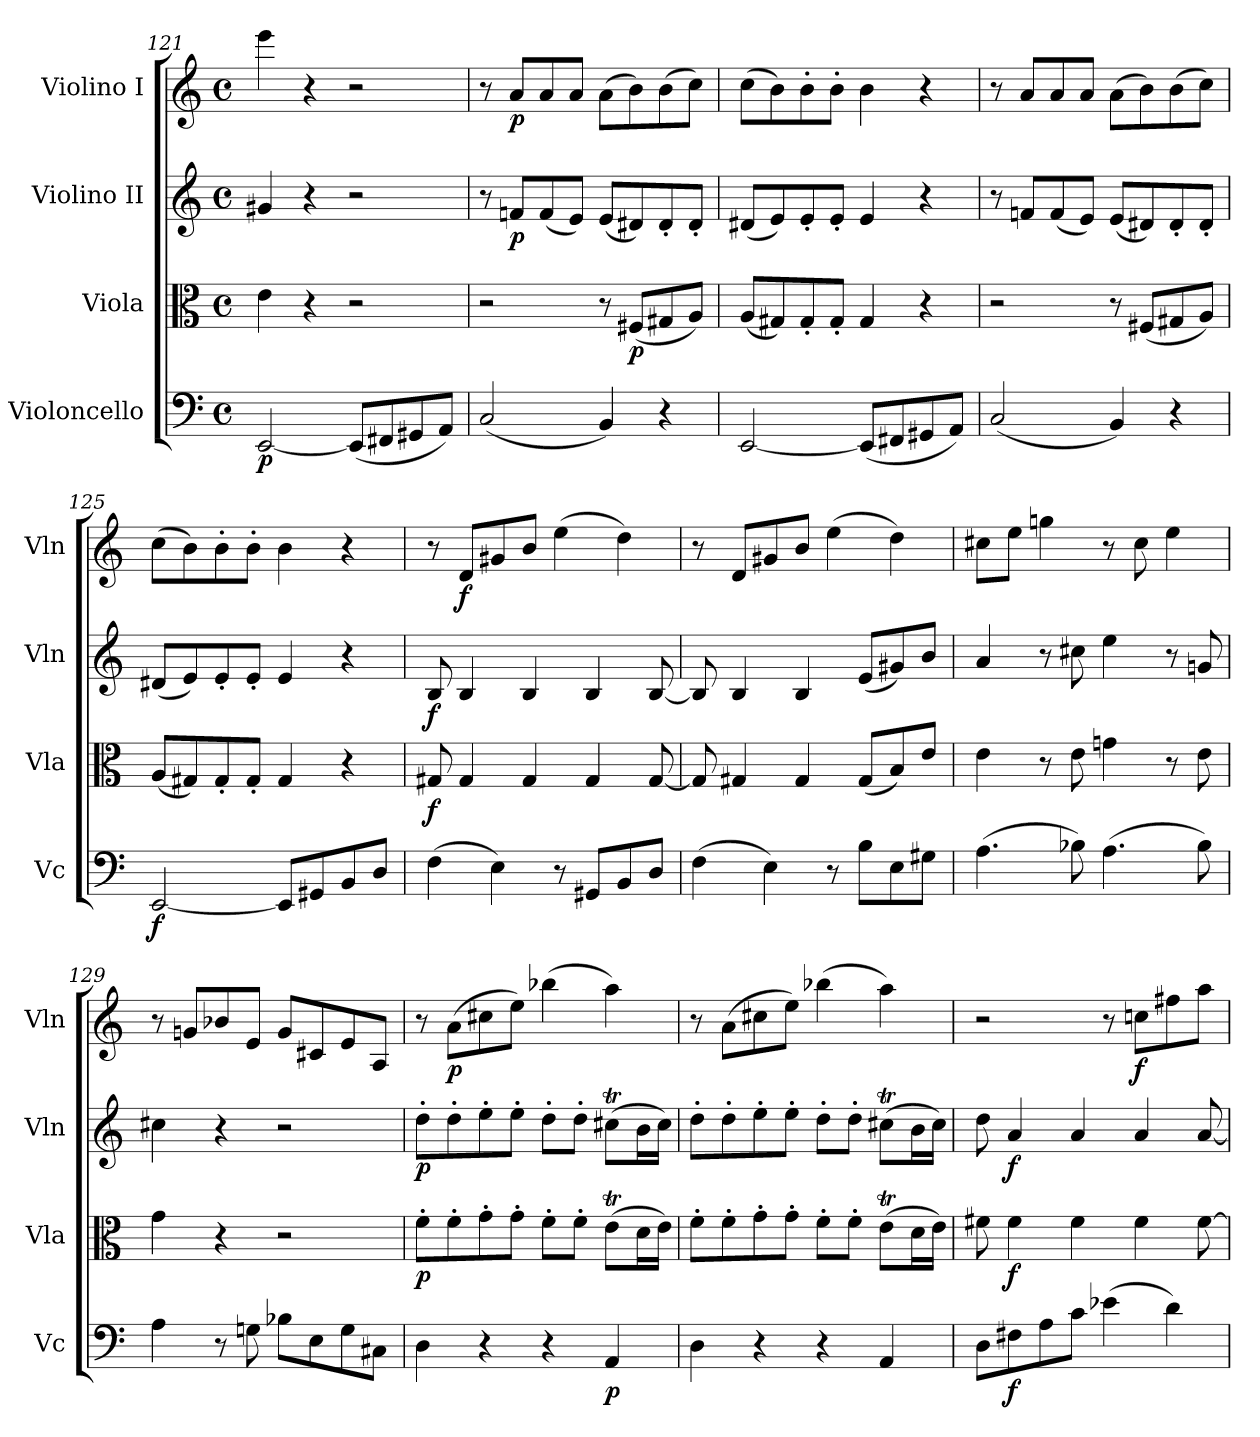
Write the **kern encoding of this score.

**kern	**dynam	**kern	**dynam	**kern	**dynam	**kern	**dynam
*part4	*part4	*part3	*part3	*part2	*part2	*part1	*part1
*staff4	*staff4	*staff3	*staff3	*staff2	*staff2	*staff1	*staff1
*I"Violoncello	*	*I"Viola	*	*I"Violino II	*	*I"Violino I	*
*I'Vc	*	*I'Vla	*	*I'Vln	*	*I'Vln	*
*clefF4	*	*clefC3	*	*clefG2	*	*clefG2	*
*k[]	*	*k[]	*	*k[]	*	*k[]	*
*C:	*	*C:	*	*C:	*	*C:	*
*M4/4	*	*M4/4	*	*M4/4	*	*M4/4	*
*met(c)	*	*met(c)	*	*met(c)	*	*met(c)	*
=121	=121	=121	=121	=121	=121	=121	=121
[2EE	p	4e	.	4g#X	.	4eee	.
.	.	4r	.	4r	.	4r	.
(8EEL]	.	2r	.	2r	.	2r	.
8FF#X	.	.	.	.	.	.	.
8GG#X	.	.	.	.	.	.	.
8AAJ)	.	.	.	.	.	.	.
=122	=122	=122	=122	=122	=122	=122	=122
(2C	.	2r	.	8r	.	8r	.
.	.	.	.	8fnL	p	8aL	p
.	.	.	.	(8f	.	8a	.
.	.	.	.	8eJ)	.	8aJ	.
4BB)	.	8r	.	(8eL	.	(8aL	.
.	.	(8F#XL	p	8d#X)	.	8b)	.
4r	.	8G#X	.	8d#'	.	(8b	.
.	.	8AJ)	.	8d#'J	.	8ccJ)	.
=123	=123	=123	=123	=123	=123	=123	=123
[2EE	.	(8AL	.	(8d#XL	.	(8ccL	.
.	.	8G#X)	.	8e)	.	8b)	.
.	.	8G#'	.	8e'	.	8b'	.
.	.	8G#'J	.	8e'J	.	8b'J	.
(8EEL]	.	4G#	.	4e	.	4b	.
8FF#X	.	.	.	.	.	.	.
8GG#X	.	4r	.	4r	.	4r	.
8AAJ)	.	.	.	.	.	.	.
!!LO:LB:g=z
=124	=124	=124	=124	=124	=124	=124	=124
(2C	.	2r	.	8r	.	8r	.
.	.	.	.	8fnL	.	8aL	.
.	.	.	.	(8f	.	8a	.
.	.	.	.	8eJ)	.	8aJ	.
4BB)	.	8r	.	(8eL	.	(8aL	.
.	.	(8F#XL	.	8d#X)	.	8b)	.
4r	.	8G#X	.	8d#'	.	(8b	.
.	.	8AJ)	.	8d#'J	.	8ccJ)	.
=125	=125	=125	=125	=125	=125	=125	=125
[2EE	f	(8AL	.	(8d#XL	.	(8ccL	.
.	.	8G#X)	.	8e)	.	8b)	.
.	.	8G#'	.	8e'	.	8b'	.
.	.	8G#'J	.	8e'J	.	8b'J	.
8EEL]	.	4G#	.	4e	.	4b	.
8GG#X	.	.	.	.	.	.	.
8BB	.	4r	.	4r	.	4r	.
8DJ	.	.	.	.	.	.	.
=126	=126	=126	=126	=126	=126	=126	=126
(4F	.	8G#X	f	8B	f	8r	.
.	.	4G#	.	4B	.	8dL	f
4E)	.	.	.	.	.	8g#X	.
.	.	4G#	.	4B	.	8bJ	.
8r	.	.	.	.	.	(4ee	.
8GG#XL	.	4G#	.	4B	.	.	.
8BB	.	.	.	.	.	4dd)	.
8DJ	.	[8G#	.	[8B	.	.	.
=127	=127	=127	=127	=127	=127	=127	=127
(4F	.	8G#]	.	8B]	.	8r	.
.	.	4G#X	.	4B	.	8dL	.
4E)	.	.	.	.	.	8g#X	.
.	.	4G#	.	4B	.	8bJ	.
8r	.	.	.	.	.	(4ee	.
8BL	.	(8G#L	.	(8eL	.	.	.
8E	.	8B)	.	8g#X)	.	4dd)	.
8G#XJ	.	8eJ	.	8bJ	.	.	.
=128	=128	=128	=128	=128	=128	=128	=128
(4.A	.	4e	.	4a	.	8cc#XL	.
.	.	.	.	.	.	8eeJ	.
.	.	8r	.	8r	.	4ggn	.
8B-X)	.	8e	.	8cc#X	.	.	.
(4.A	.	4gn	.	4ee	.	8r	.
.	.	.	.	.	.	8cc#	.
.	.	8r	.	8r	.	4ee	.
8B-)	.	8e	.	8gn	.	.	.
=129	=129	=129	=129	=129	=129	=129	=129
4A	.	4g	.	4cc#X	.	8r	.
.	.	.	.	.	.	8gnL	.
8r	.	4r	.	4r	.	8b-X	.
8Gn	.	.	.	.	.	8eJ	.
8B-XL	.	2r	.	2r	.	8gL	.
8E	.	.	.	.	.	8c#X	.
8G	.	.	.	.	.	8e	.
8C#XJ	.	.	.	.	.	8AJ	.
!!LO:LB:g=z
=130	=130	=130	=130	=130	=130	=130	=130
4D	.	8f'L	p	8dd'L	p	8r	.
.	.	8f'	.	8dd'	.	(8aL	p
4r	.	8g'	.	8ee'	.	8cc#X	.
.	.	8g'J	.	8ee'J	.	8eeJ)	.
4r	.	8f'L	.	8dd'L	.	(4bb-X	.
.	.	8f'J	.	8dd'J	.	.	.
4AA	p	(8etL	.	(8cc#XtL	.	4aa)	.
.	.	16dL	.	16bL	.	.	.
.	.	16eJJ)	.	16cc#JJ)	.	.	.
=131	=131	=131	=131	=131	=131	=131	=131
4D	.	8f'L	.	8dd'L	.	8r	.
.	.	8f'	.	8dd'	.	(8aL	.
4r	.	8g'	.	8ee'	.	8cc#X	.
.	.	8g'J	.	8ee'J	.	8eeJ)	.
4r	.	8f'L	.	8dd'L	.	(4bb-X	.
.	.	8f'J	.	8dd'J	.	.	.
4AA	.	(8etL	.	(8cc#XtL	.	4aa)	.
.	.	16dL	.	16bL	.	.	.
.	.	16eJJ)	.	16cc#JJ)	.	.	.
=132	=132	=132	=132	=132	=132	=132	=132
8DL	.	8f#X	.	8dd	.	2r	.
8F#X	f	4f#	f	4a	f	.	.
8A	.	.	.	.	.	.	.
8cJ	.	4f#	.	4a	.	.	.
(4e-X	.	.	.	.	.	8r	.
.	.	4f#	.	4a	.	8ccnL	f
4d)	.	.	.	.	.	8ff#X	.
.	.	[8f#	.	[8a	.	8aaJ	.
=	=	=	=	=	=	=	=
*-	*-	*-	*-	*-	*-	*-	*-
